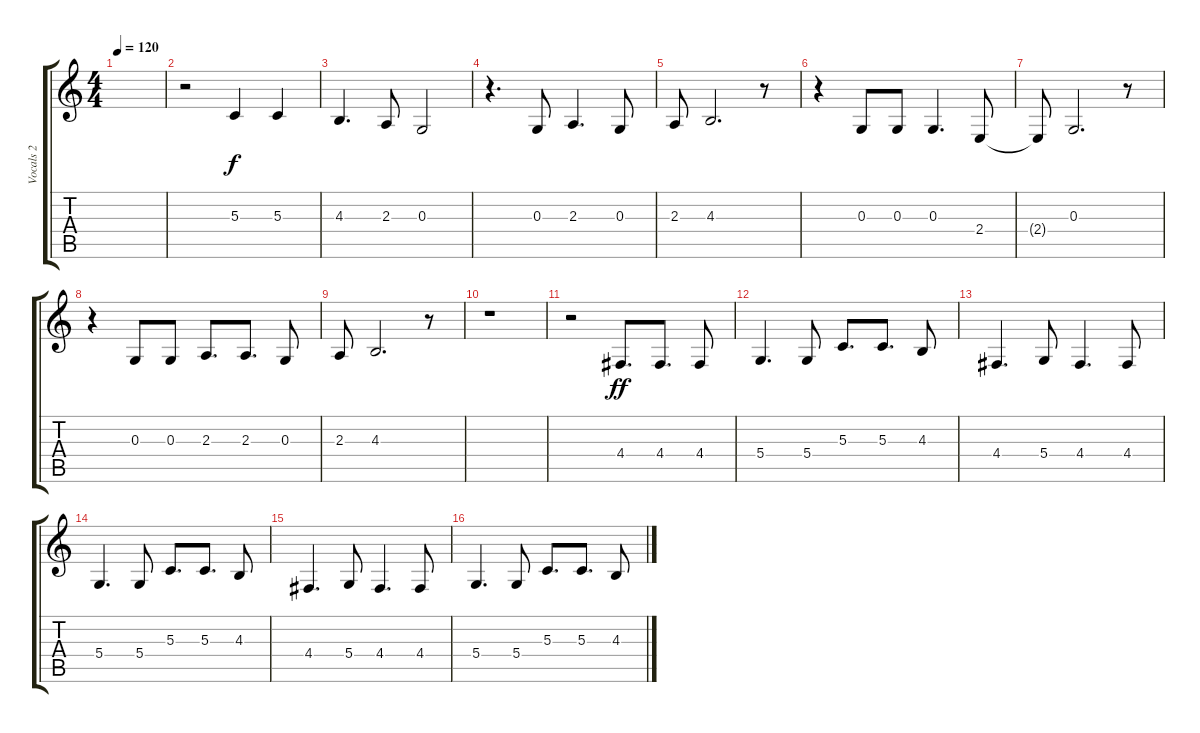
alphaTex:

\track ("Vocals 2" "Vocals 2") {instrument tenorsax}
\staff {score tabs}
\tuning (E4 B3 G3 D3 A2 E2) {hide}
\ts (4 4)
\tempo 120
\clef g2
\ks c
|
r.2 5.3.4{dy f} 5.3.4 |
4.3.4{d} 2.3.8 0.3.2 |
r.4{d} 0.3.8 2.3.4{d} 0.3.8 |
2.3.8 4.3.2{d} r.8 |
r.4 0.3.8 0.3.8 0.3.4{d} 2.4.8 |
2.4{t}.8 0.3.2{d} r.8 |
r.4 0.3.8 0.3.8 2.3.8{d} 2.3.8{d} 0.3.8 |
2.3.8 4.3.2{d} r.8 |
r.1 |
r.2 4.4.8{d dy ff} 4.4.8{d} 4.4.8 |
5.4.4{d} 5.4.8 5.3.8{d} 5.3.8{d} 4.3.8 |
4.4.4{d} 5.4.8 4.4.4{d} 4.4.8 |
5.4.4{d} 5.4.8 5.3.8{d} 5.3.8{d} 4.3.8 |
4.4.4{d} 5.4.8 4.4.4{d} 4.4.8 |
5.4.4{d} 5.4.8 5.3.8{d} 5.3.8{d} 4.3.8
